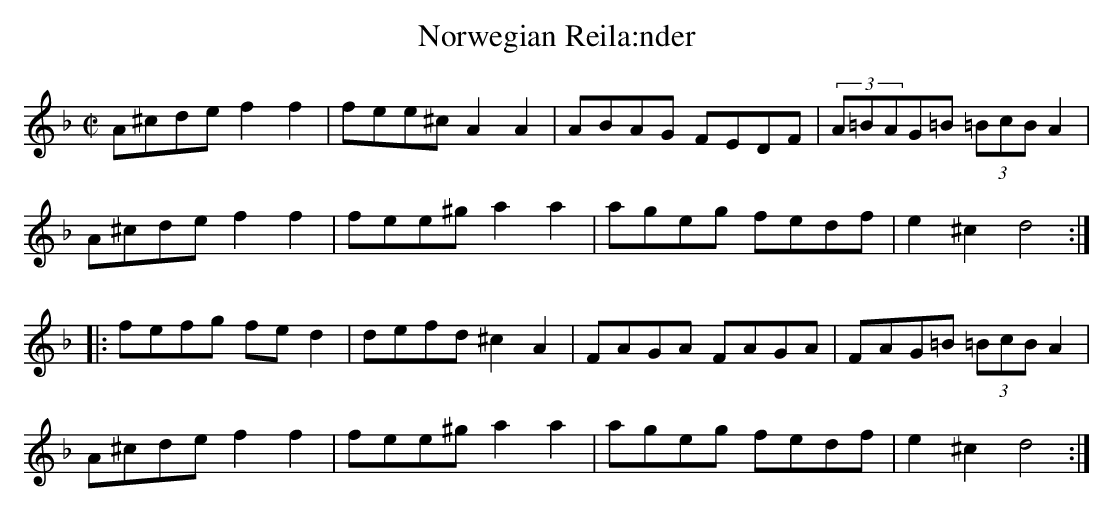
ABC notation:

X:1
T:Norwegian Reila:nder
K:Dm
M:C|
A^cde f2f2|fee^c A2A2|ABAG FEDF|(3A=BAG=B (3=BcBA2|
A^cde f2f2|fee^g a2a2|ageg fedf|e2^c2 d4:|
|:fefg fed2|defd ^c2A2|FAGA FAGA|FAG=B (3=BcBA2|
A^cde f2f2|fee^g a2a2|ageg fedf|e2^c2 d4:|
